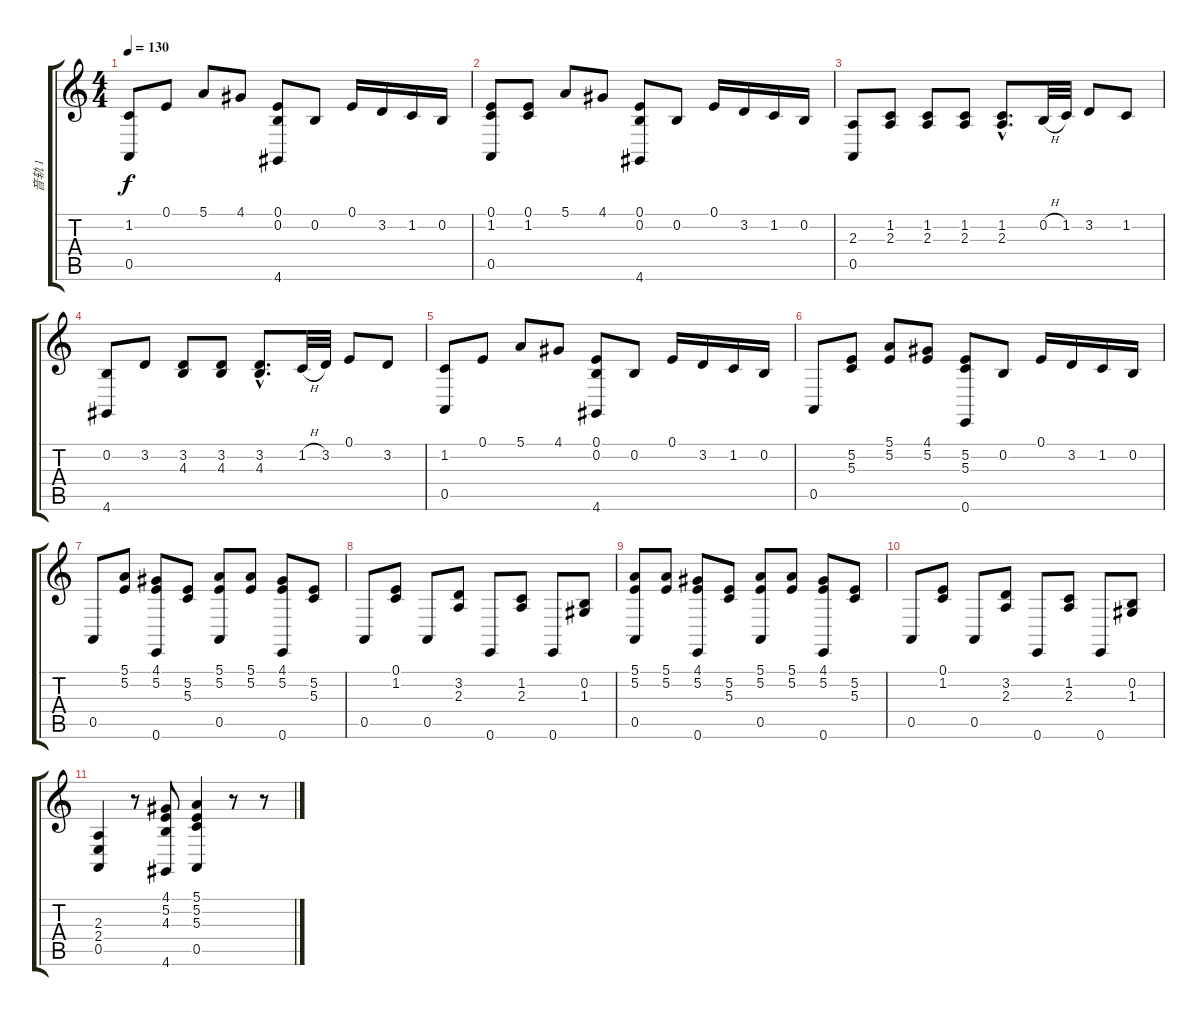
\track ("音轨 1" "音轨 1") {instrument electricgrandpiano}
\staff {score tabs}
\tuning (E4 B3 G3 D3 A2 E2) {hide}
\ts (4 4)
\tempo 130
\clef g2
\ks c
(1.2 0.5).8{dy f} 0.1.8 5.1.8 4.1.8 (0.1 0.2 4.6).8 0.2.8 0.1.16 3.2.16 1.2.16 0.2.16 |
(0.1 1.2 0.5).8 (0.1 1.2).8 5.1.8 4.1.8 (0.1 0.2 4.6).8 0.2.8 0.1.16 3.2.16 1.2.16 0.2.16 |
(2.3 0.5).8 (1.2 2.3).8 (1.2 2.3).8 (1.2 2.3).8 (1.2{hac} 2.3{hac}).8{d} 0.2{h}.32 1.2.32 3.2.8 1.2.8 |
(0.2 4.6).8 3.2.8 (3.2 4.3).8 (3.2 4.3).8 (3.2{hac} 4.3{hac}).8{d} 1.2{h}.32 3.2.32 0.1.8 3.2.8 |
(1.2 0.5).8 0.1.8 5.1.8 4.1.8 (0.1 0.2 4.6).8 0.2.8 0.1.16 3.2.16 1.2.16 0.2.16 |
0.5.8 (5.2 5.3).8 (5.1 5.2).8 (4.1 5.2).8 (5.2 5.3 0.6).8 0.2.8 0.1.16 3.2.16 1.2.16 0.2.16 |
0.5.8 (5.1 5.2).8 (4.1 5.2 0.6).8 (5.2 5.3).8 (5.1 5.2 0.5).8 (5.1 5.2).8 (4.1 5.2 0.6).8 (5.2 5.3).8 |
0.5.8 (0.1 1.2).8 0.5.8 (3.2 2.3).8 0.6.8 (1.2 2.3).8 0.6.8 (0.2 1.3).8 |
(5.1 5.2 0.5).8 (5.1 5.2).8 (4.1 5.2 0.6).8 (5.2 5.3).8 (5.1 5.2 0.5).8 (5.1 5.2).8 (4.1 5.2 0.6).8 (5.2 5.3).8 |
0.5.8 (0.1 1.2).8 0.5.8 (3.2 2.3).8 0.6.8 (1.2 2.3).8 0.6.8 (0.2 1.3).8 |
(2.3 2.4 0.5).4 r.8 (4.1 5.2 4.3 4.6).8 (5.1 5.2 5.3 0.5).4 r.8 r.8
